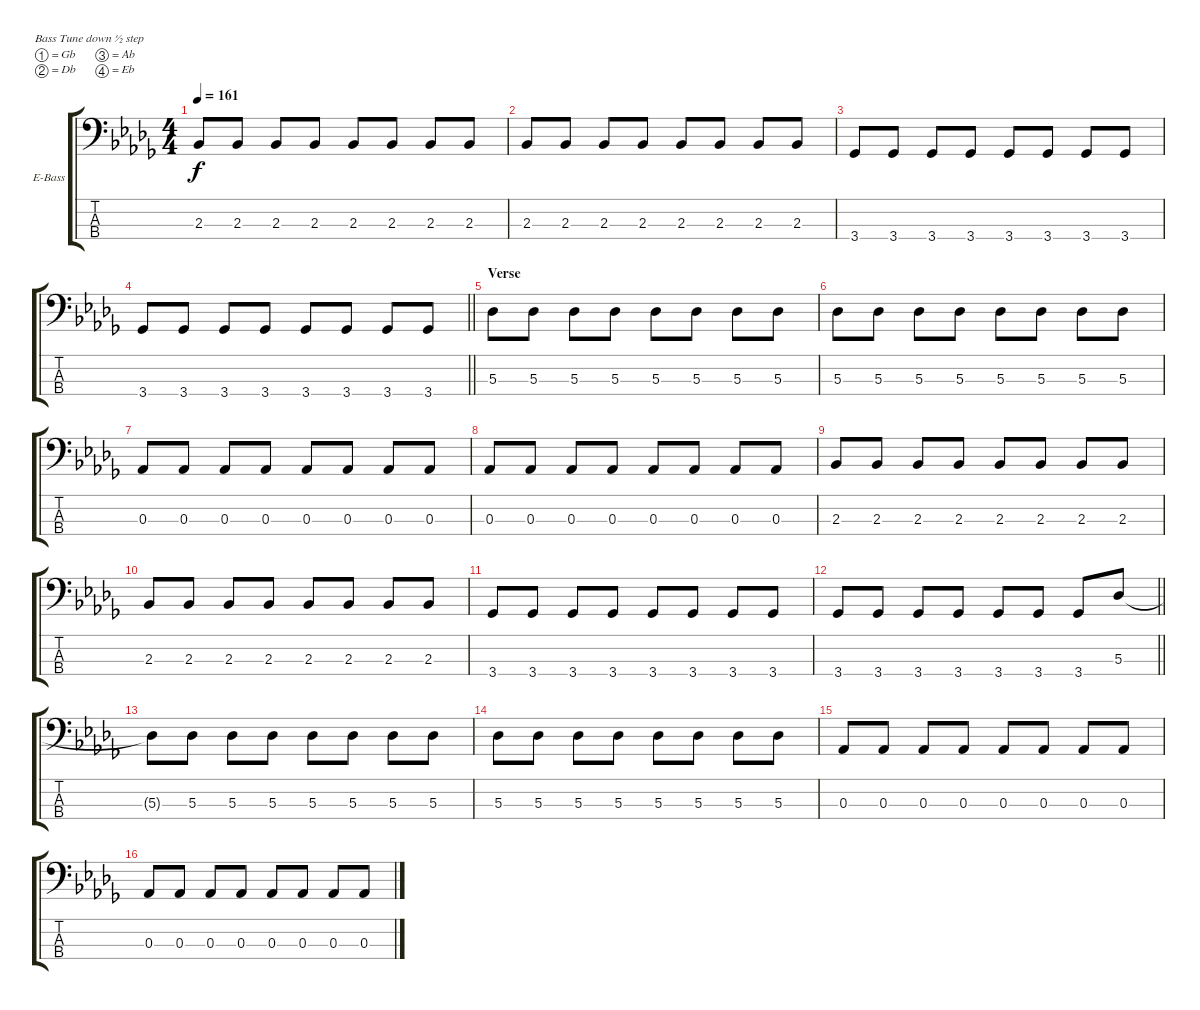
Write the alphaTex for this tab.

\bracketExtendMode groupsimilarinstruments
\firstSystemTrackNameOrientation horizontal
\otherSystemsTrackNameOrientation horizontal
\track ("Joe Principe - Bass" "E-Bass") {instrument electricbassfinger}
\staff {score tabs}
\tuning (Gb2 Db2 Ab1 Eb1)
\ts (4 4)
\tempo 161
\clef f4
\ks db
2.3.8{dy f} 2.3.8 2.3.8 2.3.8 2.3.8 2.3.8 2.3.8 2.3.8 |
2.3.8 2.3.8 2.3.8 2.3.8 2.3.8 2.3.8 2.3.8 2.3.8 |
3.4.8 3.4.8 3.4.8 3.4.8 3.4.8 3.4.8 3.4.8 3.4.8 |
\barLineRight lightlight
3.4.8 3.4.8 3.4.8 3.4.8 3.4.8 3.4.8 3.4.8 3.4.8 |
\section ("" "Verse")
5.3.8 5.3.8 5.3.8 5.3.8 5.3.8 5.3.8 5.3.8 5.3.8 |
5.3.8 5.3.8 5.3.8 5.3.8 5.3.8 5.3.8 5.3.8 5.3.8 |
0.3.8 0.3.8 0.3.8 0.3.8 0.3.8 0.3.8 0.3.8 0.3.8 |
0.3.8 0.3.8 0.3.8 0.3.8 0.3.8 0.3.8 0.3.8 0.3.8 |
2.3.8 2.3.8 2.3.8 2.3.8 2.3.8 2.3.8 2.3.8 2.3.8 |
2.3.8 2.3.8 2.3.8 2.3.8 2.3.8 2.3.8 2.3.8 2.3.8 |
3.4.8 3.4.8 3.4.8 3.4.8 3.4.8 3.4.8 3.4.8 3.4.8 |
\barLineRight lightlight
3.4.8 3.4.8 3.4.8 3.4.8 3.4.8 3.4.8 3.4.8 5.3.8 |
5.3{t}.8 5.3.8 5.3.8 5.3.8 5.3.8 5.3.8 5.3.8 5.3.8 |
5.3.8 5.3.8 5.3.8 5.3.8 5.3.8 5.3.8 5.3.8 5.3.8 |
0.3.8 0.3.8 0.3.8 0.3.8 0.3.8 0.3.8 0.3.8 0.3.8 |
0.3.8 0.3.8 0.3.8 0.3.8 0.3.8 0.3.8 0.3.8 0.3.8
